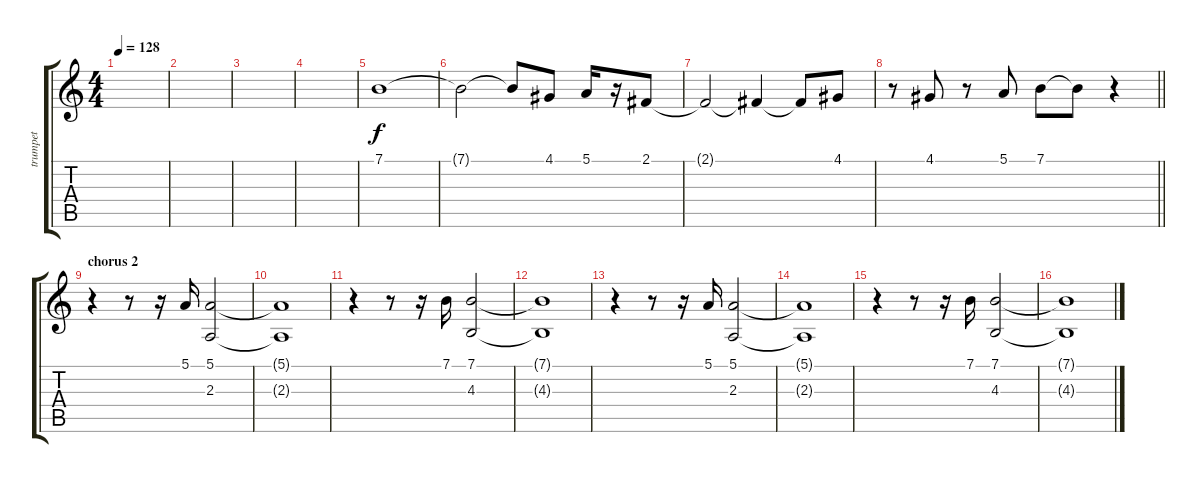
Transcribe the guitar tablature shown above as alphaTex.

\track ("trumpet" "trumpet") {instrument trumpet}
\staff {score tabs}
\tuning (E4 B3 G3 D3 A2 E2) {hide}
\ts (4 4)
\tempo 128
\clef g2
\ks c
|
|
|
|
7.1.1 |
7.1{t}.2 7.1{t}.8 4.1.8 5.1.16 r.16 2.1.8 |
2.1{t}.2 2.1{t}.4 2.1{t}.8 4.1.8 |
\barLineRight lightlight
r.8 4.1.8 r.8 5.1.8 7.1.8 7.1{t}.8 r.4 |
\section ("" "chorus 2")
r.4 r.8 r.16 5.1.16 (5.1 2.3).2 |
(5.1{t} 2.3{t}).1 |
r.4 r.8 r.16 7.1.16 (7.1 4.3).2 |
(7.1{t} 4.3{t}).1 |
r.4 r.8 r.16 5.1.16 (5.1 2.3).2 |
(5.1{t} 2.3{t}).1 |
r.4 r.8 r.16 7.1.16 (7.1 4.3).2 |
(7.1{t} 4.3{t}).1
